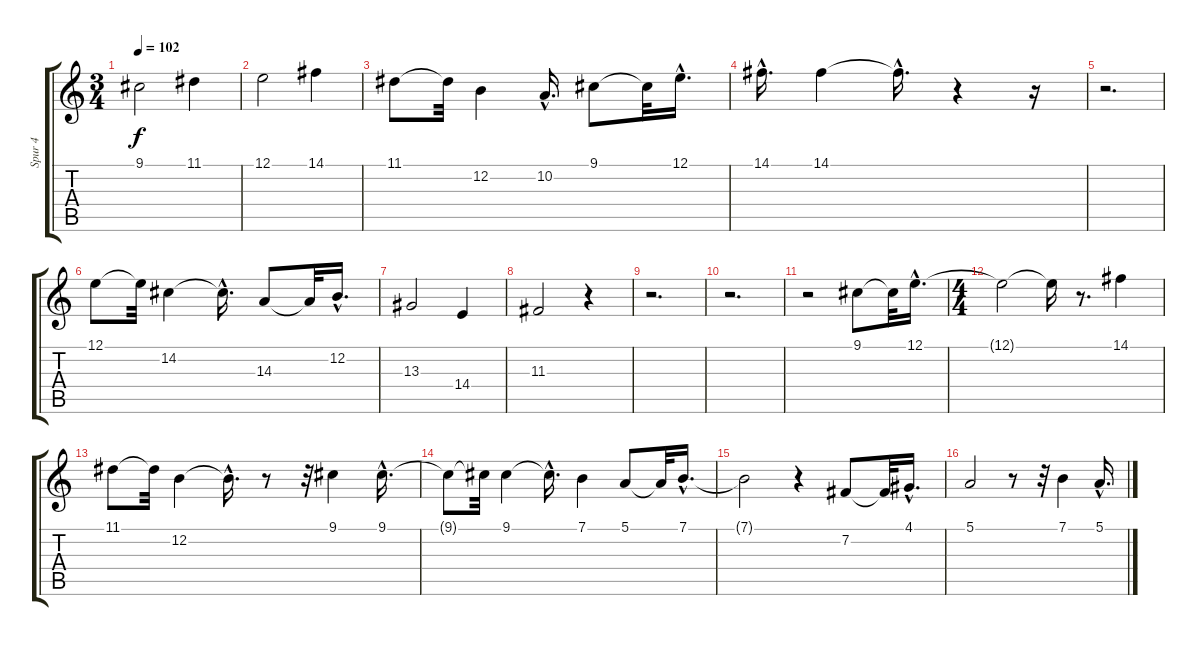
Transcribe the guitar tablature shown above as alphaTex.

\track ("Spur 4" "Spur 4") {instrument lead6voice}
\staff {score tabs}
\tuning (E4 B3 G3 D3 A2 E2) {hide}
\ts (3 4)
\tempo 102
\clef g2
\ks c
9.1.2{dy f} 11.1.4 |
12.1.2 14.1.4 |
11.1.8 11.1{t}.32 12.2.4 10.2{hac}.16{d} 9.1.8 9.1{t}.32 12.1{hac}.16{d} |
14.1{hac}.16{d} 14.1.4 14.1{hac t}.16{d} r.4 r.16 |
r.2{d} |
12.1.8 12.1{t}.32 14.2.4 14.2{hac t}.16{d} 14.3.8 14.3{t}.32 12.2{hac}.16{d} |
13.3.2 14.4.4 |
11.3.2 r.4 |
r.2{d} |
r.2{d} |
r.2 9.1.8 9.1{t}.32 12.1{hac}.16{d} |
\ts (4 4)
12.1{t}.2 12.1{t}.16 r.8{d} 14.1.4 |
11.1.8 11.1{t}.32 12.2.4 12.2{hac t}.16{d} r.8 r.32 9.1.4 9.1{hac}.16{d} |
9.1{t}.8 9.1{t}.32 9.1.4 9.1{hac t}.16{d} 7.1.4 5.1.8 5.1{t}.32 7.1{hac}.16{d} |
7.1{t}.2 r.4 7.2.8 7.2{t}.32 4.1{hac}.16{d} |
5.1.2 r.8 r.32 7.1.4 5.1{hac}.16{d}
